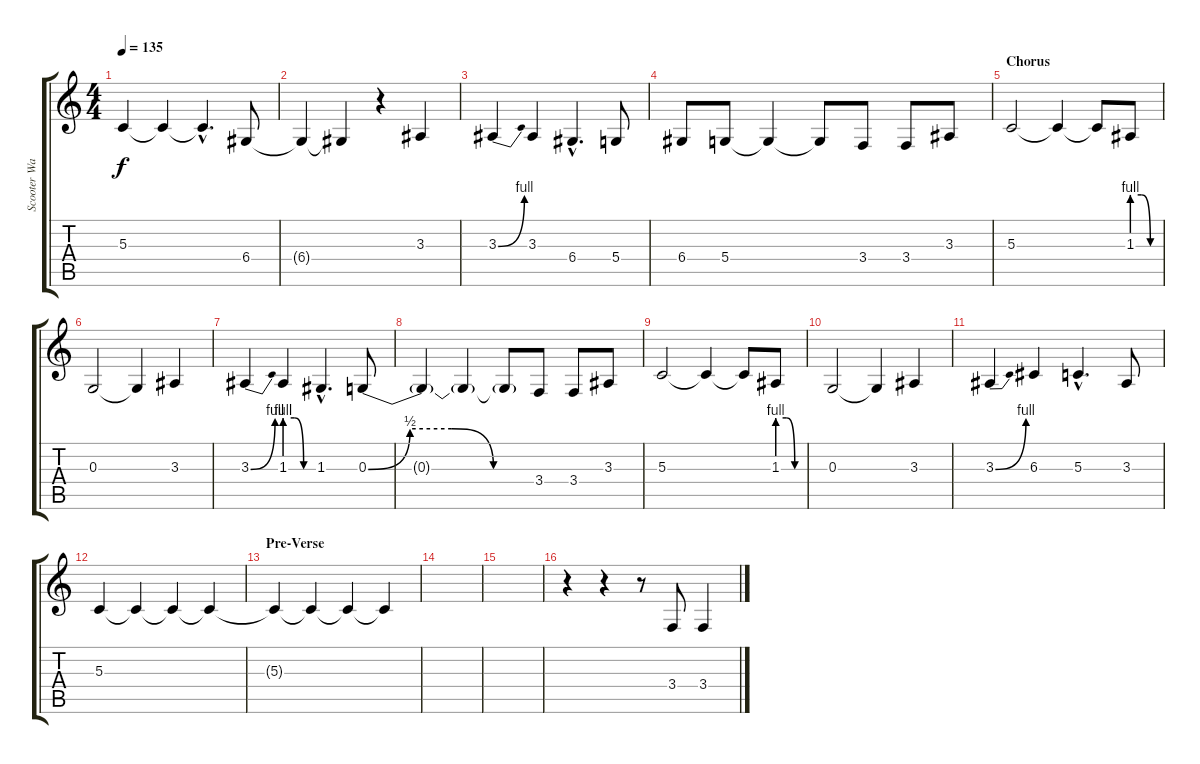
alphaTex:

\track ("Scooter Ward (Vocals)" "Scooter Wa") {instrument violin}
\staff {score tabs}
\tuning (E4 B3 G3 D3 A2 E2) {hide}
\ts (4 4)
\tempo 135
\clef g2
\ks c
5.3.4{dy f} 5.3{t}.4 5.3{hac t}.4{d} 6.4.8 |
6.4{t}.4 6.4{t}.4 r.4 3.3.4 |
3.3{be (bend 0 0 60 4)}.4 3.3.4 6.4{hac}.4{d} 5.4.8 |
6.4.8 5.4.8 5.4{t}.4 5.4{t}.8 3.4.8 3.4.8 3.3.8 |
\section ("" "Chorus")
5.3.2 5.3{t}.4 5.3{t}.8 1.3{be (custom 0 4 20 4 40 0 60 0)}.8 |
0.3.2 0.3{t}.4 3.3.4 |
3.3{be (bend 0 0 60 4)}.4 1.3{be (custom 0 4 20 4 40 0 60 0)}.4 1.3{hac}.4{d} 0.3{be (custom 0 0 15 2 30 2 45 0 60 0)}.8 |
0.3{t}.4 0.3{t}.4 0.3{t}.8 3.4.8 3.4.8 3.3.8 |
5.3.2 5.3{t}.4 5.3{t}.8 1.3{be (custom 0 4 20 4 40 0 60 0)}.8 |
0.3.2 0.3{t}.4 3.3.4 |
3.3{be (bend 0 0 60 4)}.4 6.3.4 5.3{hac}.4{d} 3.3.8 |
5.3.4 5.3{t}.4 5.3{t}.4 5.3{t}.4 |
\section ("" "Pre-Verse")
5.3{t}.4 5.3{t}.4 5.3{t}.4 5.3{t}.4 |
|
|
r.4 r.4 r.8 3.4.8 3.4.4
